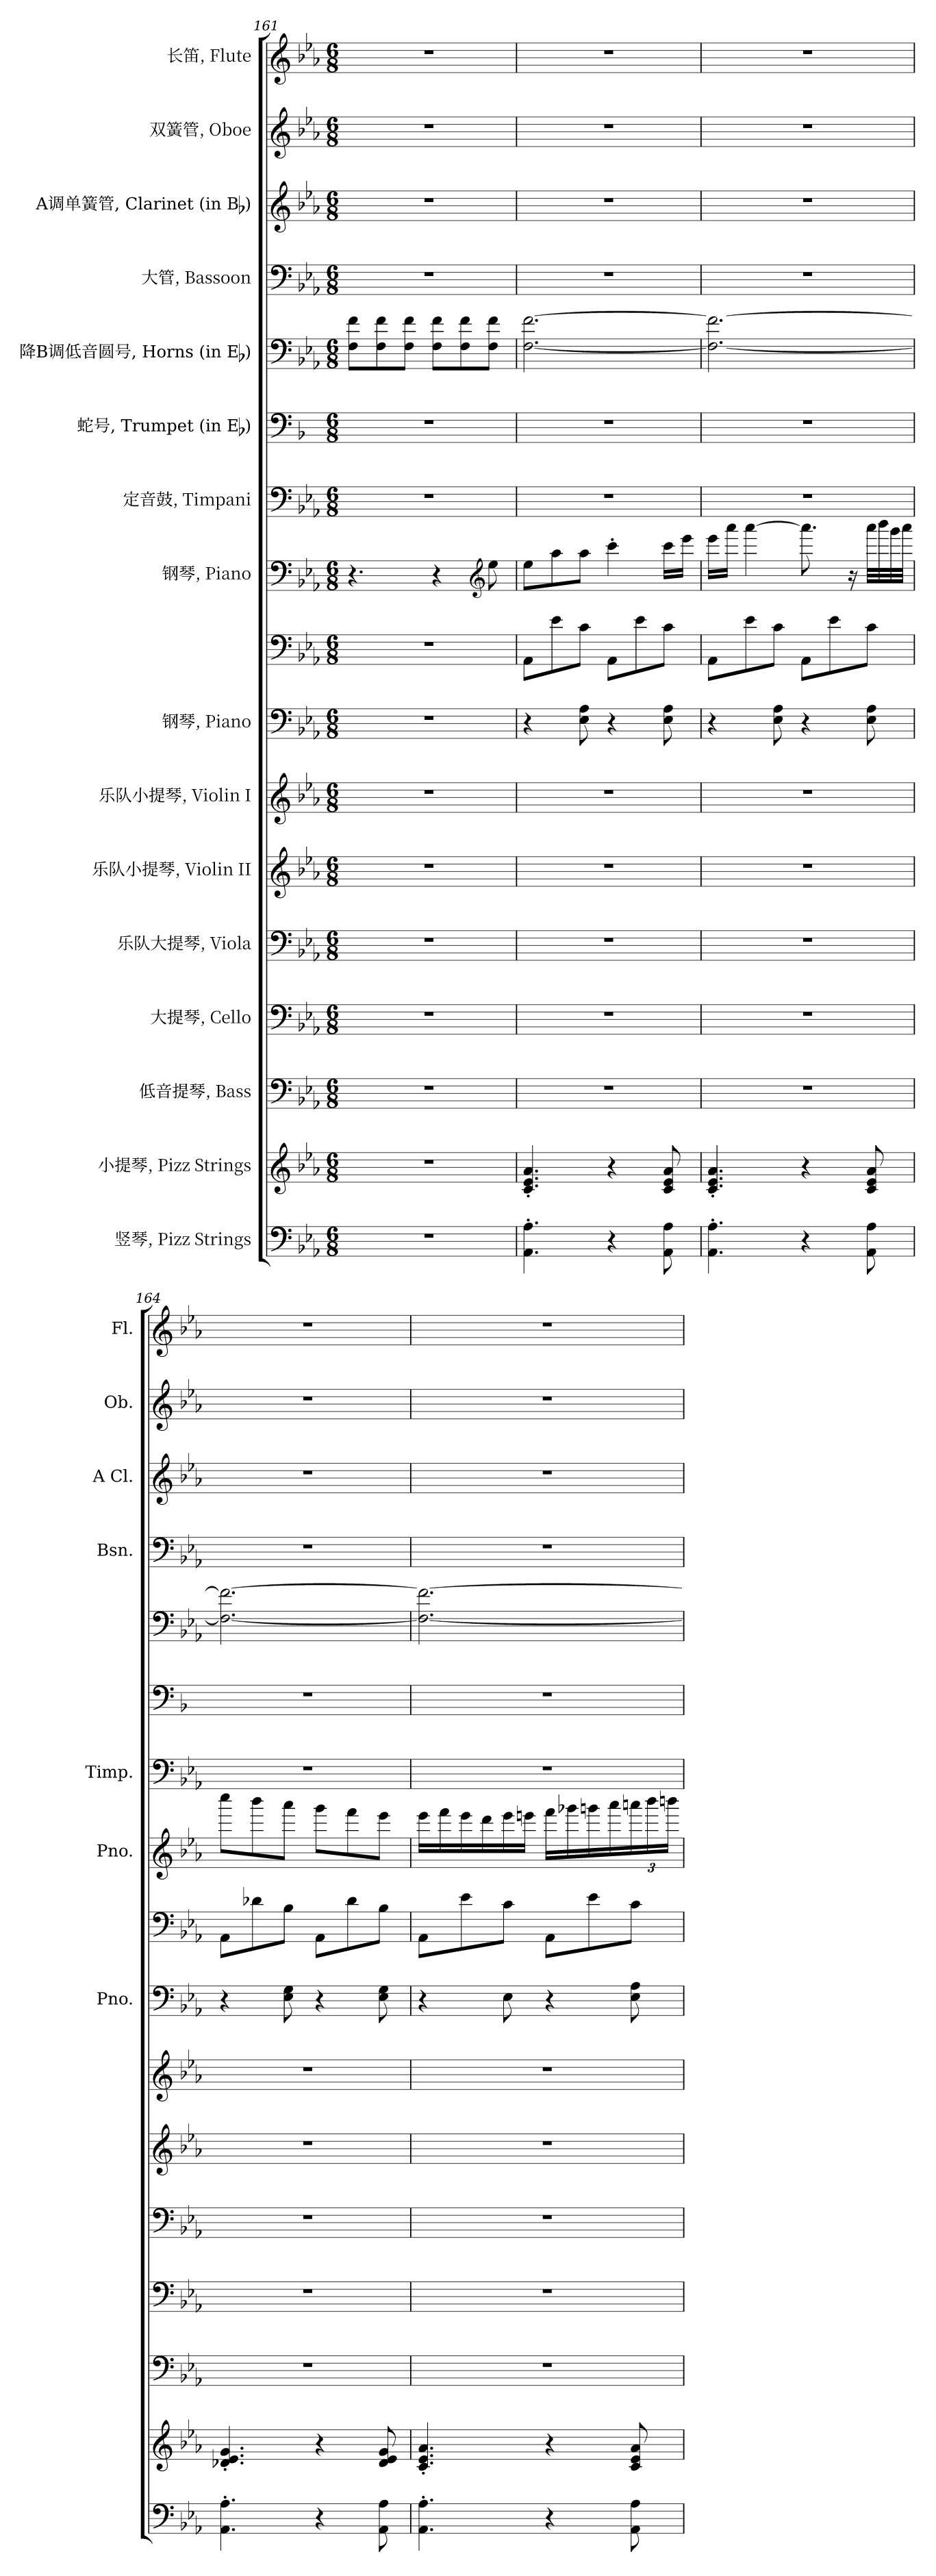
**kern	**kern	**kern	**kern	**kern	**kern	**kern	**kern	**kern	**kern	**kern	**kern	**kern	**kern	**kern	**kern	**kern
*part16	*part15	*part14	*part13	*part12	*part11	*part10	*part9	*part9	*part8	*part7	*part6	*part5	*part4	*part3	*part2	*part1
*staff17	*staff16	*staff15	*staff14	*staff13	*staff12	*staff11	*staff10	*staff9	*staff8	*staff7	*staff6	*staff5	*staff4	*staff3	*staff2	*staff1
*I"竖琴, Pizz Strings	*I"小提琴, Pizz Strings	*I"低音提琴, Bass	*I"大提琴, Cello	*I"乐队大提琴, Viola	*I"乐队小提琴, Violin II	*I"乐队小提琴, Violin I	*I"钢琴, Piano	*	*I"钢琴, Piano	*I"定音鼓, Timpani	*I"蛇号, Trumpet (in Eb)	*I"降B调低音圆号, Horns (in Eb)	*I"大管, Bassoon	*I"A调单簧管, Clarinet (in Bb)	*I"双簧管, Oboe	*I"长笛, Flute
*	*	*	*	*	*	*	*I'Pno.	*	*I'Pno.	*I'Timp.	*	*	*I'Bsn.	*I'A Cl.	*I'Ob.	*I'Fl.
*clefF4	*clefG2	*clefF4	*clefF4	*clefF4	*clefG2	*clefG2	*clefF4	*clefF4	*clefF4	*clefF4	*clefF4	*clefF4	*clefF4	*clefG2	*clefG2	*clefG2
*	*	*ITrd7c12	*	*	*	*	*	*	*	*	*ITrd1c2	*ITrd1c2	*	*ITrd2c3	*	*
*k[b-e-a-]	*k[b-e-a-]	*k[b-e-a-]	*k[b-e-a-]	*k[b-e-a-]	*k[b-e-a-]	*k[b-e-a-]	*k[b-e-a-]	*k[b-e-a-]	*k[b-e-a-]	*k[b-e-a-]	*k[b-e-a-]	*k[b-e-a-d-g-]	*k[b-e-a-]	*k[]	*k[b-e-a-]	*k[b-e-a-]
*M6/8	*M6/8	*M6/8	*M6/8	*M6/8	*M6/8	*M6/8	*M6/8	*M6/8	*M6/8	*M6/8	*M6/8	*M6/8	*M6/8	*M6/8	*M6/8	*M6/8
=161	=161	=161	=161	=161	=161	=161	=161	=161	=161	=161	=161	=161	=161	=161	=161	=161
2.r	2.r	2.r	2.r	2.r	2.r	2.r	2.r	2.r	4.r	2.r	2.r	8E-\ 8e-\L	2.r	2.r	2.r	2.r
.	.	.	.	.	.	.	.	.	.	.	.	8E-\ 8e-\	.	.	.	.
.	.	.	.	.	.	.	.	.	.	.	.	8E-\ 8e-\J	.	.	.	.
.	.	.	.	.	.	.	.	.	4r	.	.	8E-\ 8e-\L	.	.	.	.
.	.	.	.	.	.	.	.	.	.	.	.	8E-\ 8e-\	.	.	.	.
*	*	*	*	*	*	*	*	*	*clefG2	*	*	*	*	*	*	*
.	.	.	.	.	.	.	.	.	8ee-\	.	.	8E-\ 8e-\J	.	.	.	.
=162	=162	=162	=162	=162	=162	=162	=162	=162	=162	=162	=162	=162	=162	=162	=162	=162
4.AA-\' 4.A-\'	4.c/' 4.e-/' 4.a-/'	2.r	2.r	2.r	2.r	2.r	4r	8AA-\L	8ee-\L	2.r	2.r	[2.E-\ [2.e-\	2.r	2.r	2.r	2.r
.	.	.	.	.	.	.	.	8e-\	8aa-\	.	.	.	.	.	.	.
.	.	.	.	.	.	.	8E-\ 8A-\	8c\J	8aa-\J	.	.	.	.	.	.	.
4r	4r	.	.	.	.	.	4r	8AA-\L	4ccc'\	.	.	.	.	.	.	.
.	.	.	.	.	.	.	.	8e-\	.	.	.	.	.	.	.	.
8AA-\ 8A-\	8c/ 8e-/ 8a-/	.	.	.	.	.	8E-\ 8A-\	8c\J	16ccc\LL	.	.	.	.	.	.	.
.	.	.	.	.	.	.	.	.	16eee-\JJ	.	.	.	.	.	.	.
!!LO:PB:g=z
=163	=163	=163	=163	=163	=163	=163	=163	=163	=163	=163	=163	=163	=163	=163	=163	=163
4.AA-\' 4.A-\'	4.c/' 4.e-/' 4.a-/'	2.r	2.r	2.r	2.r	2.r	4r	8AA-\L	16eee-\LL	2.r	2.r	2.E-\_ 2.e-\_	2.r	2.r	2.r	2.r
.	.	.	.	.	.	.	.	.	16aaa-\JJ	.	.	.	.	.	.	.
.	.	.	.	.	.	.	.	8e-\	[4aaa-\	.	.	.	.	.	.	.
.	.	.	.	.	.	.	8E-\ 8A-\	8c\J	.	.	.	.	.	.	.	.
4r	4r	.	.	.	.	.	4r	8AA-\L	8.aaa-\]	.	.	.	.	.	.	.
.	.	.	.	.	.	.	.	8e-\	.	.	.	.	.	.	.	.
.	.	.	.	.	.	.	.	.	16r	.	.	.	.	.	.	.
8AA-\ 8A-\	8c/ 8e-/ 8a-/	.	.	.	.	.	8E-\ 8A-\	8c\J	32aaa-\LLL	.	.	.	.	.	.	.
.	.	.	.	.	.	.	.	.	32bbb-\	.	.	.	.	.	.	.
.	.	.	.	.	.	.	.	.	32ggg\	.	.	.	.	.	.	.
.	.	.	.	.	.	.	.	.	32aaa-\JJJ	.	.	.	.	.	.	.
=164	=164	=164	=164	=164	=164	=164	=164	=164	=164	=164	=164	=164	=164	=164	=164	=164
4.AA-\' 4.A-\'	4.d-X/' 4.e-/' 4.g/'	2.r	2.r	2.r	2.r	2.r	4r	8AA-\L	8cccc\L	2.r	2.r	2.E-\_ 2.e-\_	2.r	2.r	2.r	2.r
.	.	.	.	.	.	.	.	8d-X\	8bbb-\	.	.	.	.	.	.	.
.	.	.	.	.	.	.	8E-\ 8G\	8B-\J	8aaa-\J	.	.	.	.	.	.	.
4r	4r	.	.	.	.	.	4r	8AA-\L	8ggg\L	.	.	.	.	.	.	.
.	.	.	.	.	.	.	.	8d-\	8fff\	.	.	.	.	.	.	.
8AA-\ 8A-\	8d-/ 8e-/ 8g/	.	.	.	.	.	8E-\ 8G\	8B-\J	8eee-\J	.	.	.	.	.	.	.
!!LO:PB:g=z
=165	=165	=165	=165	=165	=165	=165	=165	=165	=165	=165	=165	=165	=165	=165	=165	=165
4.AA-\' 4.A-\'	4.c/' 4.e-/' 4.a-/'	2.r	2.r	2.r	2.r	2.r	4r	8AA-\L	16eee-\LL	2.r	2.r	2.E-\_ 2.e-\_	2.r	2.r	2.r	2.r
.	.	.	.	.	.	.	.	.	16fff\	.	.	.	.	.	.	.
.	.	.	.	.	.	.	.	8e-\	16eee-\	.	.	.	.	.	.	.
.	.	.	.	.	.	.	.	.	16ddd\	.	.	.	.	.	.	.
.	.	.	.	.	.	.	8E-\	8c\J	16eee-\	.	.	.	.	.	.	.
.	.	.	.	.	.	.	.	.	16eeen\JJ	.	.	.	.	.	.	.
4r	4r	.	.	.	.	.	4r	8AA-\L	16fff\LL	.	.	.	.	.	.	.
.	.	.	.	.	.	.	.	.	16ggg-X\	.	.	.	.	.	.	.
.	.	.	.	.	.	.	.	8e-\	16gggn\	.	.	.	.	.	.	.
.	.	.	.	.	.	.	.	.	16aaa-\	.	.	.	.	.	.	.
*	*	*	*	*	*	*	*	*	*Xbrackettup	*	*	*	*	*	*	*
8AA-\ 8A-\	8c/ 8e-/ 8a-/	.	.	.	.	.	8E-\ 8A-\	8c\J	24aaan\	.	.	.	.	.	.	.
.	.	.	.	.	.	.	.	.	24bbb-\	.	.	.	.	.	.	.
.	.	.	.	.	.	.	.	.	24bbbn\JJ	.	.	.	.	.	.	.
=	=	=	=	=	=	=	=	=	=	=	=	=	=	=	=	=
*-	*-	*-	*-	*-	*-	*-	*-	*-	*-	*-	*-	*-	*-	*-	*-	*-
